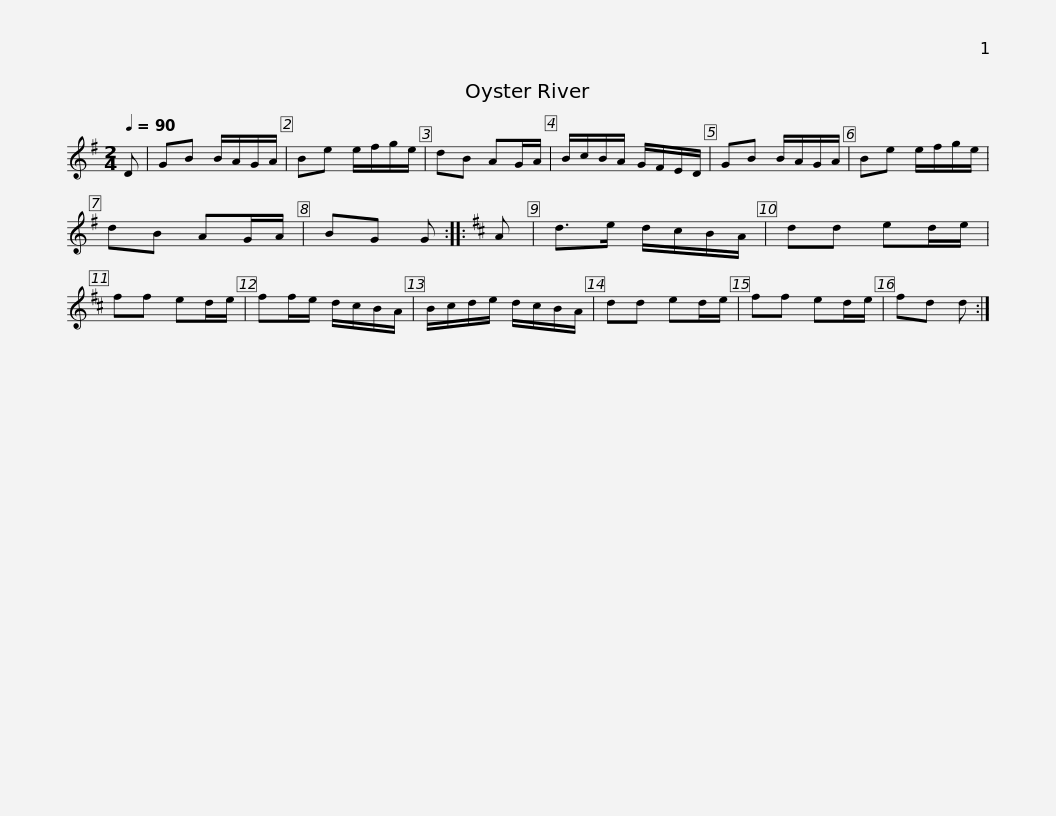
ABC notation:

X:1
L:1/8
Q:1/4=90
M:2/4
I:linebreak $
K:none
V:1 treble transpose="8 "
V:1
[K:G] D | GB B/A/G/A/ | Be e/f/g/e/ | dB AG/A/ | B/c/B/A/ G/F/E/D/ | %5
 GB B/A/G/A/ | Be e/f/g/e/ | dB AG/A/ |$ BG G ::[K:D] A | %10
 d>e d/c/B/A/ | dd ed/e/ | ff ed/e/ | ff/e/ d/c/B/A/ | B/c/d/e/ d/c/B/A/ | %15
 dd ed/e/ |$ ff ed/e/ | fd d :| %18
